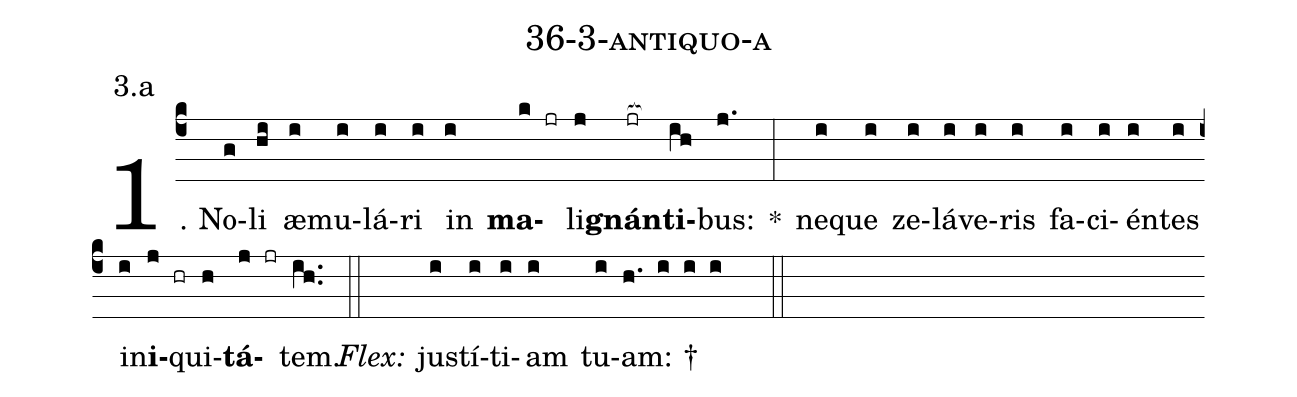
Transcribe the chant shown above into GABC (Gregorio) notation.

name: 36-3-antiquo-a;
annotation: 3.a;
%%
(c4)1. No(g)li(hi) æ(i)mu(i)lá(i)ri(i) in(i) <b>ma</b>(k jr)li(j)<b>gnán</b>(jr[ocb:1{])<b>ti</b>(ih[ocb:0}])bus:(j.) *(:) ne(i)que(i) ze(i)lá(i)ve(i)ris(i) fa(i)ci(i)én(i)tes(i) in(i)<b>i</b>(j hr)qui(h)<b>tá</b>(j jr)tem.(ih..) (::)
<i>Flex:</i>()  jus(i)tí(i)ti(i)am(i) tu(i)am: †(h. i i i  ::)
